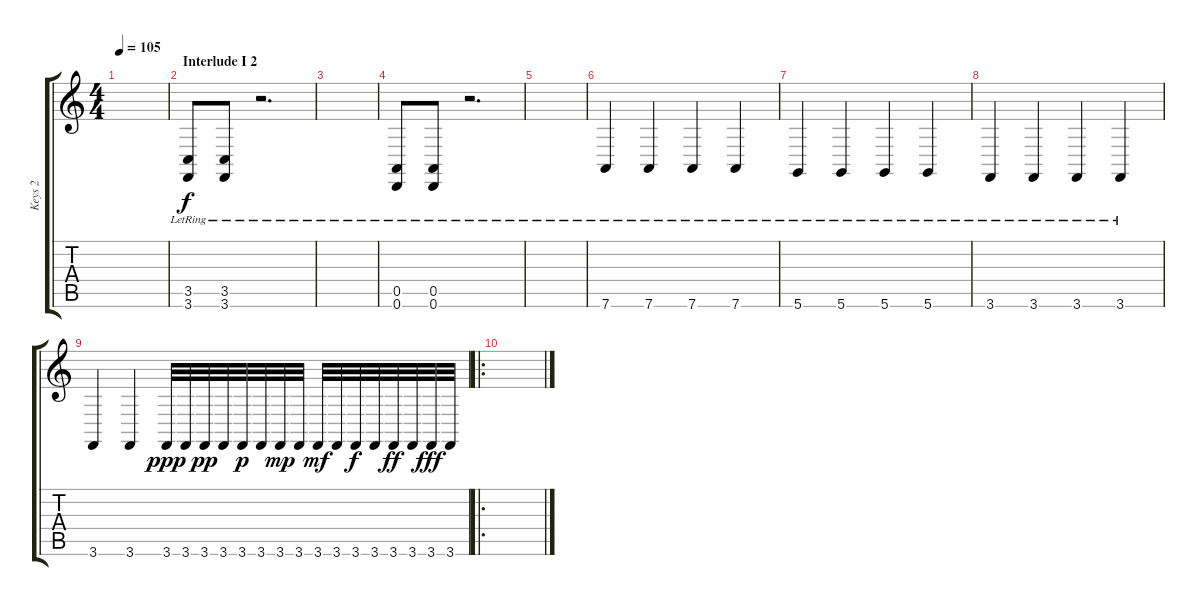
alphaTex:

\track ("Keys 2" "Keys 2") {instrument timpani}
\staff {score tabs}
\tuning (E4 B3 G3 D3 A2 D2) {hide}
\ts (4 4)
\tempo 105
\clef g2
\ks c
|
\section ("" "Interlude I 2")
(3.5 3.6{lr}).8{dy f} (3.5 3.6{lr}).8 r.2{d} |
|
(0.5 0.6{lr}).8 (0.5 0.6{lr}).8 r.2{d} |
|
7.6{lr}.4 7.6{lr}.4 7.6{lr}.4 7.6{lr}.4 |
5.6{lr}.4 5.6{lr}.4 5.6{lr}.4 5.6{lr}.4 |
3.6{lr}.4 3.6{lr}.4 3.6{lr}.4 3.6{lr}.4 |
3.6.4 3.6.4 3.6.32{dy ppp} 3.6.32 3.6.32{dy pp} 3.6.32 3.6.32{dy p} 3.6.32 3.6.32{dy mp} 3.6.32 3.6.32{dy mf} 3.6.32 3.6.32{dy f} 3.6.32 3.6.32{dy ff} 3.6.32 3.6.32{dy fff} 3.6.32 |
\ro
